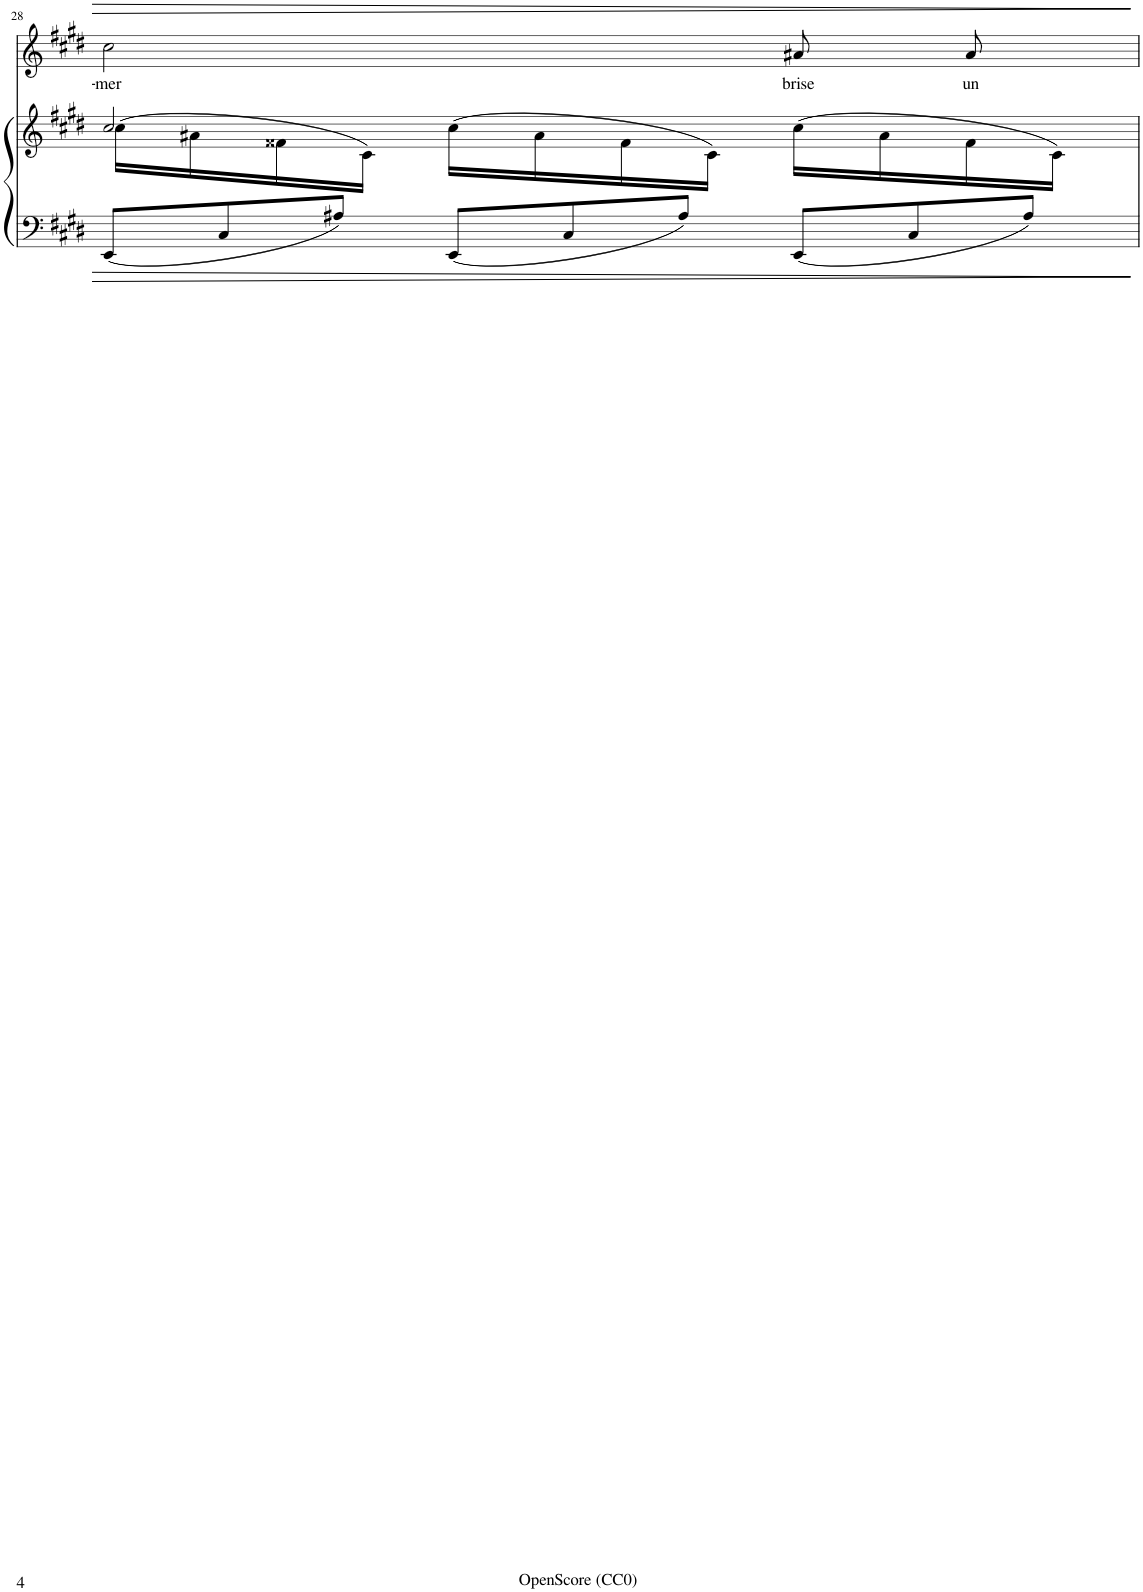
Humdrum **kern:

**kern	**kern	**kern	**text
*part2	*part2	*part1	*part1
*staff3	*staff2	*staff1	*staff1
*I"Piano	*	*I"Voice	*
*I'Pno	*	*	*
!!LO:PB:g=z
*clefF4	*clefG2	*clefG2	*
*k[f#c#g#d#]	*k[f#c#g#d#]	*k[f#c#g#d#]	*
*M3/4	*M3/4	*M3/4	*
*Xbrackettup	*	*	*
=28	=28	=28	=28
*	*^	*	*
!	!	!	!	!LO:LY:b
12EE/L	2cc#/	(>16cc#\LL	2cc#\	-mer
.	.	16a#X\	.	.
12C#/	.	.	.	.
.	.	16f##X\	.	.
12A#X/J	.	.	.	.
.	.	16c#\JJ)	.	.
12EE/L	.	(>16cc#\LL	.	.
.	.	16a#\	.	.
12C#/	.	.	.	.
.	.	16f##\	.	.
12A#/J	.	.	.	.
.	.	16c#\JJ)	.	.
!	!	!	!	!LO:LY:b
12EE/L	4ryy	(>16cc#\LL	8a#X/L	brise
.	.	16a#\	.	.
12C#/	.	.	.	.
!	!	!	!	!LO:LY:b
.	.	16f##\	8a#/J	un
12A#/J	.	.	.	.
.	.	16c#\JJ)	.	.
*	*v	*v	*	*
=	=	=	=
*-	*-	*-	*-
